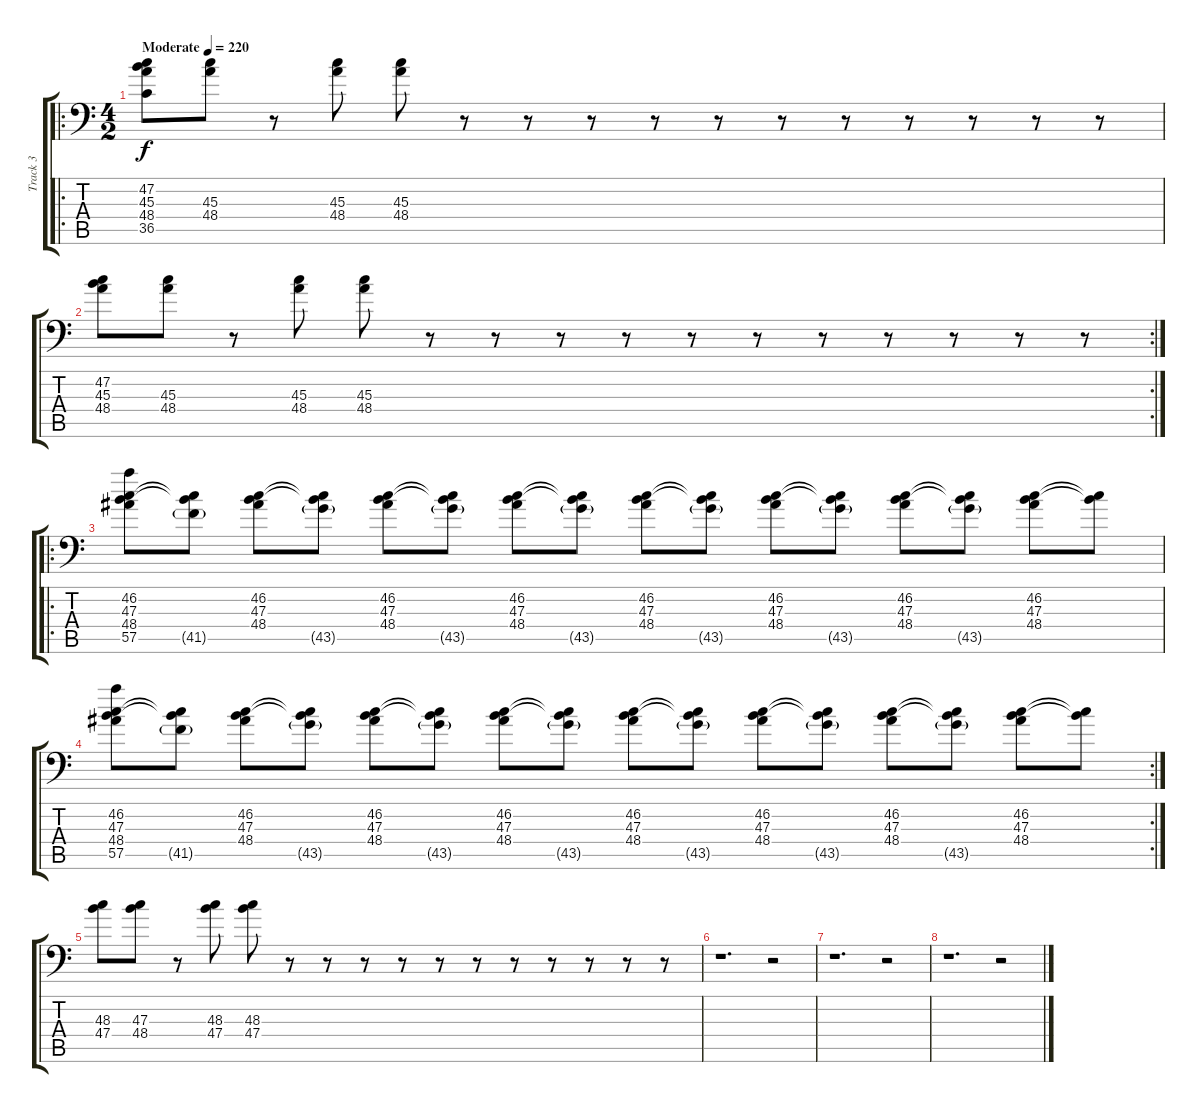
\track ("Track 3" "Track 3") {instrument acousticgrandpiano}
\staff {score tabs}
\tuning (C-1 C-1 C-1 C-1 C-1 C-1) {hide}
\ro
\ts (4 2)
\tempo (220 "Moderate")
\clef f4
\ks c
(47.2 45.3 48.4 36.5).8{dy f instrument acousticgrandpiano} (45.3 48.4).8 r.8 (45.3 48.4).8 (45.3 48.4).8 r.8 r.8 r.8 r.8 r.8 r.8 r.8 r.8 r.8 r.8 r.8 |
\rc 2
(47.2 45.3 48.4).8 (45.3 48.4).8 r.8 (45.3 48.4).8 (45.3 48.4).8 r.8 r.8 r.8 r.8 r.8 r.8 r.8 r.8 r.8 r.8 r.8 |
\ro
(46.2 47.3 48.4 57.5).8 (47.3{t} 48.4{t} 41.5{g}).8 (46.2 47.3 48.4).8 (47.3{t} 48.4{t} 43.5{g}).8 (46.2 47.3 48.4).8 (47.3{t} 48.4{t} 43.5{g}).8 (46.2 47.3 48.4).8 (47.3{t} 48.4{t} 43.5{g}).8 (46.2 47.3 48.4).8 (47.3{t} 48.4{t} 43.5{g}).8 (46.2 47.3 48.4).8 (47.3{t} 48.4{t} 43.5{g}).8 (46.2 47.3 48.4).8 (47.3{t} 48.4{t} 43.5{g}).8 (46.2 47.3 48.4).8 (47.3{t} 48.4{t}).8 |
\rc 2
(46.2 47.3 48.4 57.5).8 (47.3{t} 48.4{t} 41.5{g}).8 (46.2 47.3 48.4).8 (47.3{t} 48.4{t} 43.5{g}).8 (46.2 47.3 48.4).8 (47.3{t} 48.4{t} 43.5{g}).8 (46.2 47.3 48.4).8 (47.3{t} 48.4{t} 43.5{g}).8 (46.2 47.3 48.4).8 (47.3{t} 48.4{t} 43.5{g}).8 (46.2 47.3 48.4).8 (47.3{t} 48.4{t} 43.5{g}).8 (46.2 47.3 48.4).8 (47.3{t} 48.4{t} 43.5{g}).8 (46.2 47.3 48.4).8 (47.3{t} 48.4{t}).8 |
(48.3 47.4).8 (47.3 48.4).8 r.8 (48.3 47.4).8 (48.3 47.4).8 r.8 r.8 r.8 r.8 r.8 r.8 r.8 r.8 r.8 r.8 r.8 |
r.1{d} r.2 |
r.1{d} r.2 |
r.1{d} r.2
